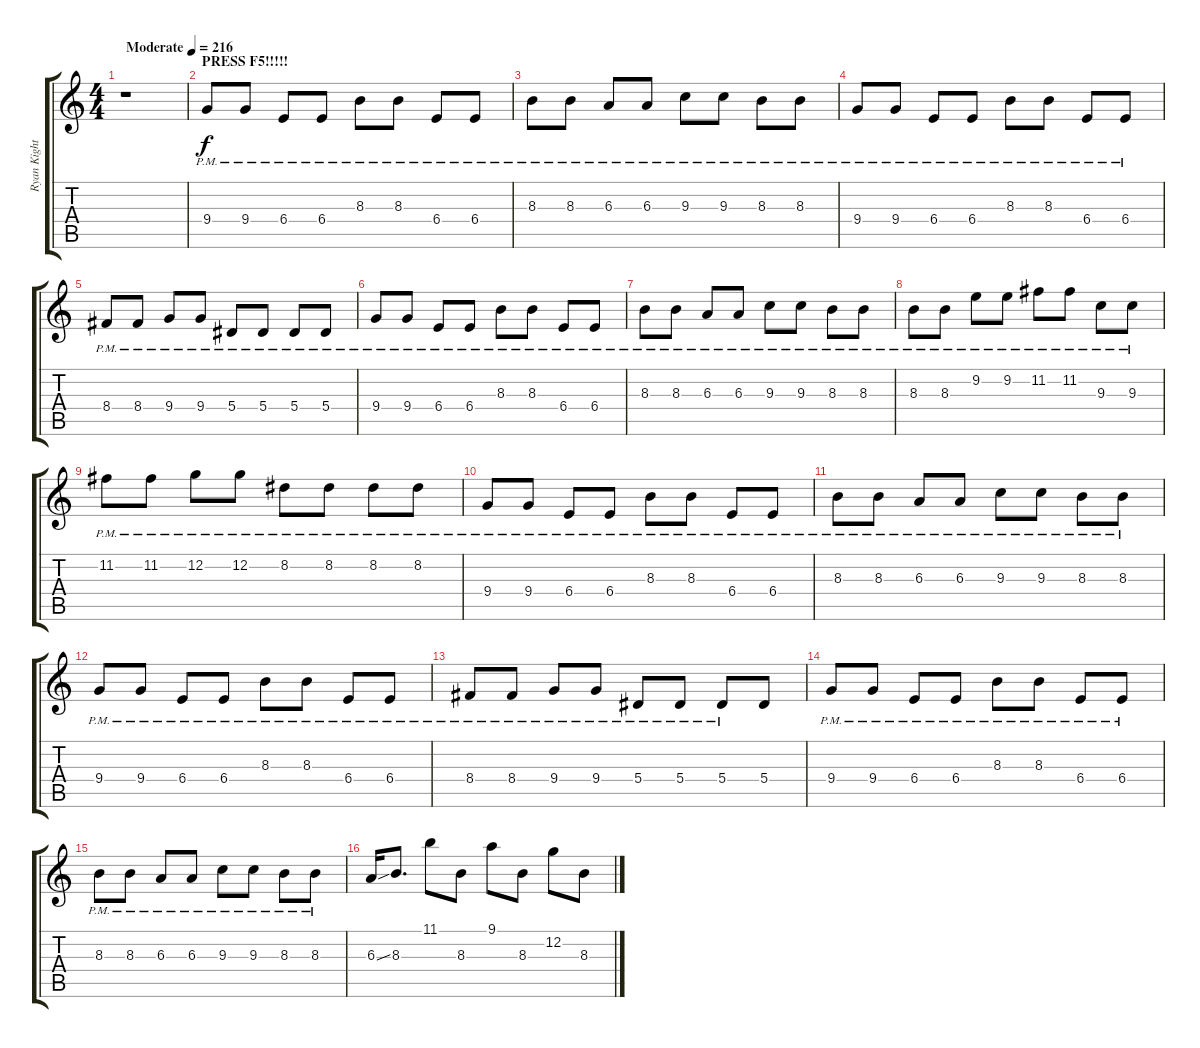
\track ("Ryan Kight (Lead)" "Ryan Kight") {instrument distortionguitar}
\staff {score tabs}
\tuning (C4 G3 Eb3 Bb2 F2 C2) {hide}
\ts (4 4)
\tempo (216 "Moderate")
\clef g2
\ks c
r.1{dy f instrument distortionguitar} |
\section ("" "PRESS F5!!!!!")
9.4{pm}.8 9.4{pm}.8 6.4{pm}.8 6.4{pm}.8 8.3{pm}.8 8.3{pm}.8 6.4{pm}.8 6.4{pm}.8 |
8.3{pm}.8 8.3{pm}.8 6.3{pm}.8 6.3{pm}.8 9.3{pm}.8 9.3{pm}.8 8.3{pm}.8 8.3{pm}.8 |
9.4{pm}.8 9.4{pm}.8 6.4{pm}.8 6.4{pm}.8 8.3{pm}.8 8.3{pm}.8 6.4{pm}.8 6.4{pm}.8 |
8.4{pm}.8 8.4{pm}.8 9.4{pm}.8 9.4{pm}.8 5.4{pm}.8 5.4{pm}.8 5.4{pm}.8 5.4{pm}.8 |
9.4{pm}.8 9.4{pm}.8 6.4{pm}.8 6.4{pm}.8 8.3{pm}.8 8.3{pm}.8 6.4{pm}.8 6.4{pm}.8 |
8.3{pm}.8 8.3{pm}.8 6.3{pm}.8 6.3{pm}.8 9.3{pm}.8 9.3{pm}.8 8.3{pm}.8 8.3{pm}.8 |
8.3{pm}.8 8.3{pm}.8 9.2{pm}.8 9.2{pm}.8 11.2{pm}.8 11.2{pm}.8 9.3{pm}.8 9.3{pm}.8 |
11.2{pm}.8 11.2{pm}.8 12.2{pm}.8 12.2{pm}.8 8.2{pm}.8 8.2{pm}.8 8.2{pm}.8 8.2{pm}.8 |
9.4{pm}.8 9.4{pm}.8 6.4{pm}.8 6.4{pm}.8 8.3{pm}.8 8.3{pm}.8 6.4{pm}.8 6.4{pm}.8 |
8.3{pm}.8 8.3{pm}.8 6.3{pm}.8 6.3{pm}.8 9.3{pm}.8 9.3{pm}.8 8.3{pm}.8 8.3{pm}.8 |
9.4{pm}.8 9.4{pm}.8 6.4{pm}.8 6.4{pm}.8 8.3{pm}.8 8.3{pm}.8 6.4{pm}.8 6.4{pm}.8 |
8.4{pm}.8 8.4{pm}.8 9.4{pm}.8 9.4{pm}.8 5.4{pm}.8 5.4{pm}.8 5.4{pm}.8 5.4.8 |
9.4{pm}.8 9.4{pm}.8 6.4{pm}.8 6.4{pm}.8 8.3{pm}.8 8.3{pm}.8 6.4{pm}.8 6.4{pm}.8 |
8.3{pm}.8 8.3{pm}.8 6.3{pm}.8 6.3{pm}.8 9.3{pm}.8 9.3{pm}.8 8.3{pm}.8 8.3{pm}.8 |
6.3{ss}.16 8.3.8{d} 11.1.8 8.3.8 9.1.8 8.3.8 12.2.8 8.3.8
